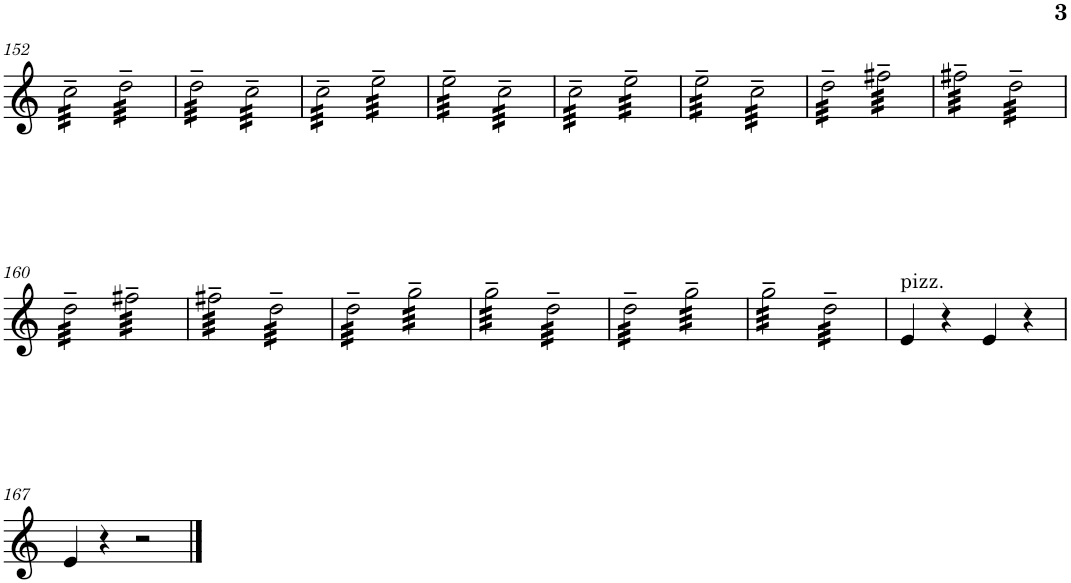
**kern
*part1
*staff1
*I"Violino
*I'Vno.
!!LO:PB:g=z
*clefG2
*k[]
*M4/4
=152
*tremolo
32cc~\LLL
32cc~\
32cc~\
32cc~\
32cc~\
32cc~\
32cc~\
32cc~\
32cc~\
32cc~\
32cc~\
32cc~\
32cc~\
32cc~\
32cc~\
32cc~\JJJ
32dd~\LLL
32dd~\
32dd~\
32dd~\
32dd~\
32dd~\
32dd~\
32dd~\
32dd~\
32dd~\
32dd~\
32dd~\
32dd~\
32dd~\
32dd~\
32dd~\JJJ
=153
32dd~\LLL
32dd~\
32dd~\
32dd~\
32dd~\
32dd~\
32dd~\
32dd~\
32dd~\
32dd~\
32dd~\
32dd~\
32dd~\
32dd~\
32dd~\
32dd~\JJJ
32cc~\LLL
32cc~\
32cc~\
32cc~\
32cc~\
32cc~\
32cc~\
32cc~\
32cc~\
32cc~\
32cc~\
32cc~\
32cc~\
32cc~\
32cc~\
32cc~\JJJ
=154
32cc~\LLL
32cc~\
32cc~\
32cc~\
32cc~\
32cc~\
32cc~\
32cc~\
32cc~\
32cc~\
32cc~\
32cc~\
32cc~\
32cc~\
32cc~\
32cc~\JJJ
32ee~\LLL
32ee~\
32ee~\
32ee~\
32ee~\
32ee~\
32ee~\
32ee~\
32ee~\
32ee~\
32ee~\
32ee~\
32ee~\
32ee~\
32ee~\
32ee~\JJJ
=155
32ee~\LLL
32ee~\
32ee~\
32ee~\
32ee~\
32ee~\
32ee~\
32ee~\
32ee~\
32ee~\
32ee~\
32ee~\
32ee~\
32ee~\
32ee~\
32ee~\JJJ
32cc~\LLL
32cc~\
32cc~\
32cc~\
32cc~\
32cc~\
32cc~\
32cc~\
32cc~\
32cc~\
32cc~\
32cc~\
32cc~\
32cc~\
32cc~\
32cc~\JJJ
=156
32cc~\LLL
32cc~\
32cc~\
32cc~\
32cc~\
32cc~\
32cc~\
32cc~\
32cc~\
32cc~\
32cc~\
32cc~\
32cc~\
32cc~\
32cc~\
32cc~\JJJ
32ee~\LLL
32ee~\
32ee~\
32ee~\
32ee~\
32ee~\
32ee~\
32ee~\
32ee~\
32ee~\
32ee~\
32ee~\
32ee~\
32ee~\
32ee~\
32ee~\JJJ
=157
32ee~\LLL
32ee~\
32ee~\
32ee~\
32ee~\
32ee~\
32ee~\
32ee~\
32ee~\
32ee~\
32ee~\
32ee~\
32ee~\
32ee~\
32ee~\
32ee~\JJJ
32cc~\LLL
32cc~\
32cc~\
32cc~\
32cc~\
32cc~\
32cc~\
32cc~\
32cc~\
32cc~\
32cc~\
32cc~\
32cc~\
32cc~\
32cc~\
32cc~\JJJ
=158
32dd~\LLL
32dd~\
32dd~\
32dd~\
32dd~\
32dd~\
32dd~\
32dd~\
32dd~\
32dd~\
32dd~\
32dd~\
32dd~\
32dd~\
32dd~\
32dd~\JJJ
32ff#X~\LLL
32ff#X~\
32ff#X~\
32ff#X~\
32ff#X~\
32ff#X~\
32ff#X~\
32ff#X~\
32ff#X~\
32ff#X~\
32ff#X~\
32ff#X~\
32ff#X~\
32ff#X~\
32ff#X~\
32ff#X~\JJJ
=159
32ff#X~\LLL
32ff#X~\
32ff#X~\
32ff#X~\
32ff#X~\
32ff#X~\
32ff#X~\
32ff#X~\
32ff#X~\
32ff#X~\
32ff#X~\
32ff#X~\
32ff#X~\
32ff#X~\
32ff#X~\
32ff#X~\JJJ
32dd~\LLL
32dd~\
32dd~\
32dd~\
32dd~\
32dd~\
32dd~\
32dd~\
32dd~\
32dd~\
32dd~\
32dd~\
32dd~\
32dd~\
32dd~\
32dd~\JJJ
!!LO:LB:g=z
=160
32dd~\LLL
32dd~\
32dd~\
32dd~\
32dd~\
32dd~\
32dd~\
32dd~\
32dd~\
32dd~\
32dd~\
32dd~\
32dd~\
32dd~\
32dd~\
32dd~\JJJ
32ff#X~\LLL
32ff#X~\
32ff#X~\
32ff#X~\
32ff#X~\
32ff#X~\
32ff#X~\
32ff#X~\
32ff#X~\
32ff#X~\
32ff#X~\
32ff#X~\
32ff#X~\
32ff#X~\
32ff#X~\
32ff#X~\JJJ
=161
32ff#X~\LLL
32ff#X~\
32ff#X~\
32ff#X~\
32ff#X~\
32ff#X~\
32ff#X~\
32ff#X~\
32ff#X~\
32ff#X~\
32ff#X~\
32ff#X~\
32ff#X~\
32ff#X~\
32ff#X~\
32ff#X~\JJJ
32dd~\LLL
32dd~\
32dd~\
32dd~\
32dd~\
32dd~\
32dd~\
32dd~\
32dd~\
32dd~\
32dd~\
32dd~\
32dd~\
32dd~\
32dd~\
32dd~\JJJ
=162
32dd~\LLL
32dd~\
32dd~\
32dd~\
32dd~\
32dd~\
32dd~\
32dd~\
32dd~\
32dd~\
32dd~\
32dd~\
32dd~\
32dd~\
32dd~\
32dd~\JJJ
32gg~\LLL
32gg~\
32gg~\
32gg~\
32gg~\
32gg~\
32gg~\
32gg~\
32gg~\
32gg~\
32gg~\
32gg~\
32gg~\
32gg~\
32gg~\
32gg~\JJJ
=163
32gg~\LLL
32gg~\
32gg~\
32gg~\
32gg~\
32gg~\
32gg~\
32gg~\
32gg~\
32gg~\
32gg~\
32gg~\
32gg~\
32gg~\
32gg~\
32gg~\JJJ
32dd~\LLL
32dd~\
32dd~\
32dd~\
32dd~\
32dd~\
32dd~\
32dd~\
32dd~\
32dd~\
32dd~\
32dd~\
32dd~\
32dd~\
32dd~\
32dd~\JJJ
=164
32dd~\LLL
32dd~\
32dd~\
32dd~\
32dd~\
32dd~\
32dd~\
32dd~\
32dd~\
32dd~\
32dd~\
32dd~\
32dd~\
32dd~\
32dd~\
32dd~\JJJ
32gg~\LLL
32gg~\
32gg~\
32gg~\
32gg~\
32gg~\
32gg~\
32gg~\
32gg~\
32gg~\
32gg~\
32gg~\
32gg~\
32gg~\
32gg~\
32gg~\JJJ
=165
32gg~\LLL
32gg~\
32gg~\
32gg~\
32gg~\
32gg~\
32gg~\
32gg~\
32gg~\
32gg~\
32gg~\
32gg~\
32gg~\
32gg~\
32gg~\
32gg~\JJJ
32dd~\LLL
32dd~\
32dd~\
32dd~\
32dd~\
32dd~\
32dd~\
32dd~\
32dd~\
32dd~\
32dd~\
32dd~\
32dd~\
32dd~\
32dd~\
32dd~\JJJ
*Xtremolo
=166
!LO:TX:a:t=pizz.
4e/
4r
4e/
4r
!!LO:LB:g=z
=167
4e/
4r
2r
==
*-
